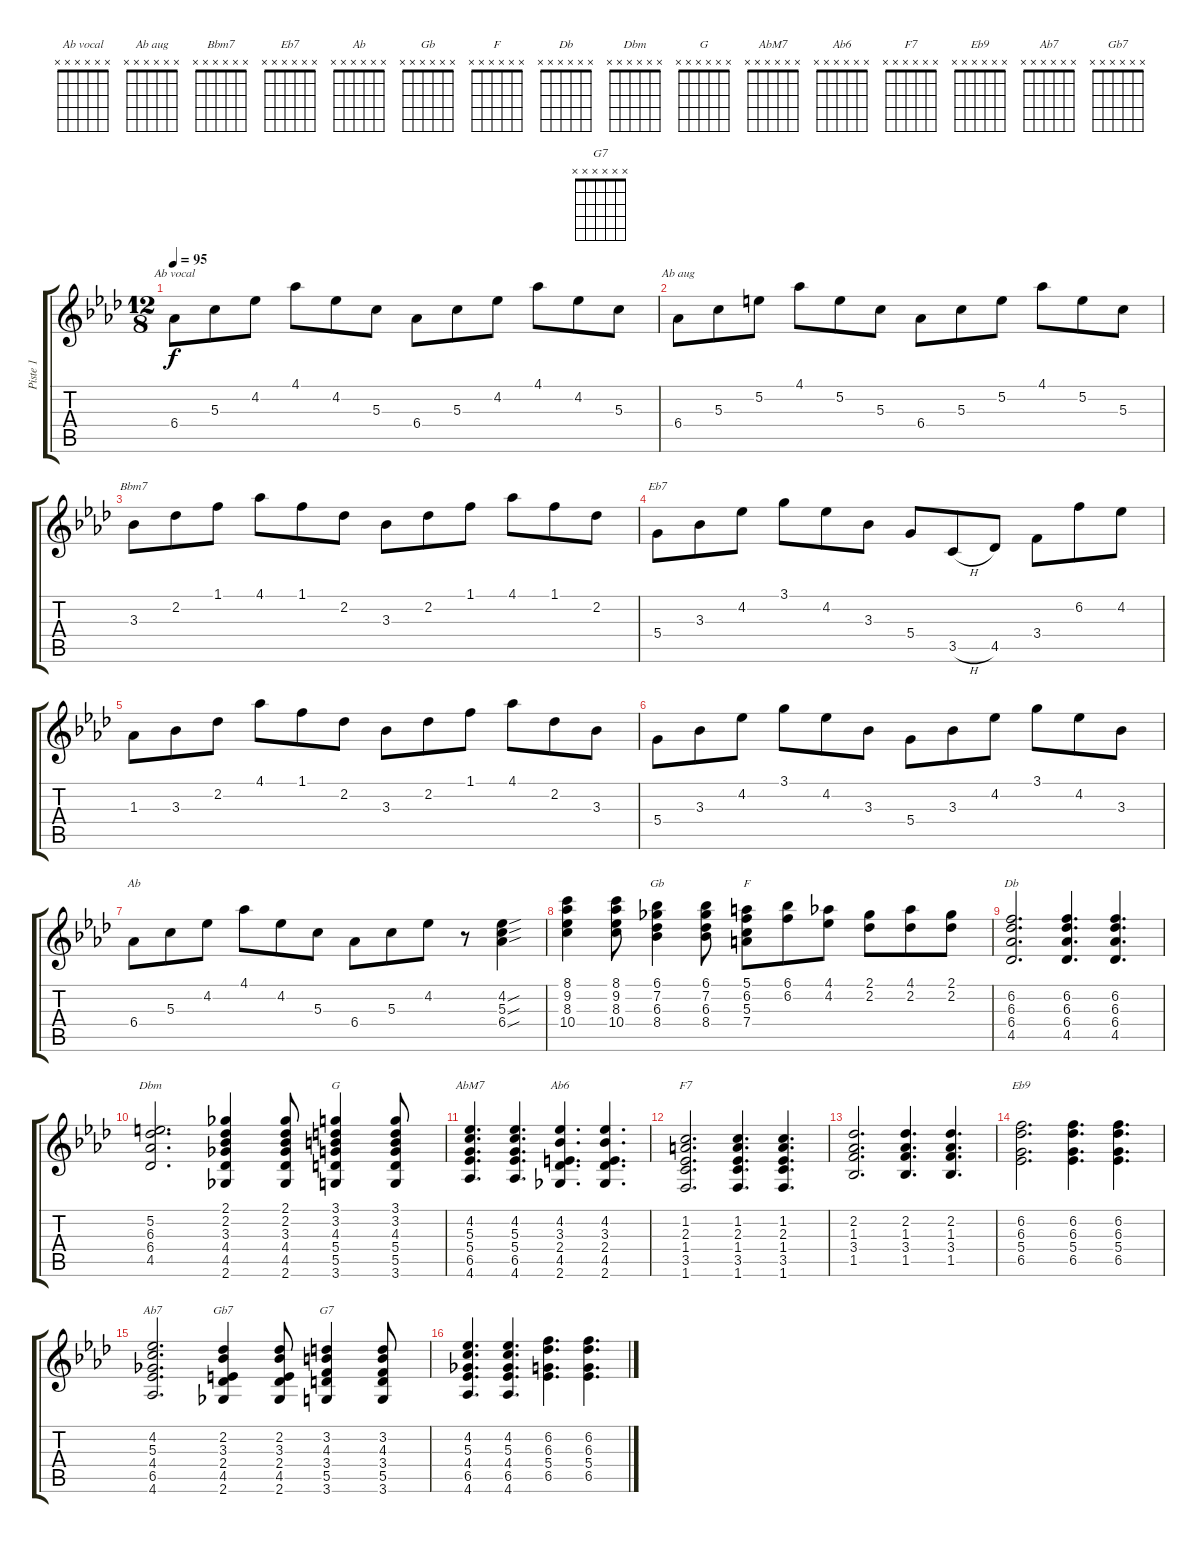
\track ("Piste 1" "Piste 1") {instrument electricguitarjazz}
\staff {score tabs}
\tuning (E4 B3 G3 D3 A2 E2) {hide}
\chord ("Ab vocal" x x x x x x)
\chord ("Ab aug" x x x x x x)
\chord ("Bbm7" x x x x x x)
\chord ("Eb7" x x x x x x)
\chord ("Ab " x x x x x x)
\chord ("Gb" x x x x x x)
\chord ("F" x x x x x x)
\chord ("Db" x x x x x x)
\chord ("Dbm" x x x x x x)
\chord ("G" x x x x x x)
\chord ("AbM7" x x x x x x)
\chord ("Ab6" x x x x x x)
\chord ("F7" x x x x x x)
\chord ("Eb9" x x x x x x)
\chord ("Ab7" x x x x x x)
\chord ("Gb7" x x x x x x)
\chord ("G7" x x x x x x)
\ts (12 8)
\tempo 95
\clef g2
\ks ab
6.4.8{ch "Ab vocal" dy f} 5.3.8 4.2.8 4.1.8 4.2.8 5.3.8 6.4.8 5.3.8 4.2.8 4.1.8 4.2.8 5.3.8 |
6.4.8{ch "Ab aug"} 5.3.8 5.2.8 4.1.8 5.2.8 5.3.8 6.4.8 5.3.8 5.2.8 4.1.8 5.2.8 5.3.8 |
3.3.8{ch "Bbm7"} 2.2.8 1.1.8 4.1.8 1.1.8 2.2.8 3.3.8 2.2.8 1.1.8 4.1.8 1.1.8 2.2.8 |
5.4.8{ch "Eb7"} 3.3.8 4.2.8 3.1.8 4.2.8 3.3.8 5.4.8 3.5{h}.8 4.5.8 3.4.8 6.2.8 4.2.8 |
1.3.8 3.3.8 2.2.8 4.1.8 1.1.8 2.2.8 3.3.8 2.2.8 1.1.8 4.1.8 2.2.8 3.3.8 |
5.4.8 3.3.8 4.2.8 3.1.8 4.2.8 3.3.8 5.4.8 3.3.8 4.2.8 3.1.8 4.2.8 3.3.8 |
6.4.8{ch "Ab "} 5.3.8 4.2.8 4.1.8 4.2.8 5.3.8 6.4.8 5.3.8 4.2.8 r.8 (4.2{sou} 5.3{sou} 6.4{sou}).4 |
(8.1 9.2 8.3 10.4).4 (8.1 9.2 8.3 10.4).8 (6.1 7.2 6.3 8.4).4{ch "Gb"} (6.1 7.2 6.3 8.4).8 (5.1 6.2 5.3 7.4).8{ch "F"} (6.1 6.2).8 (4.1 4.2).8 (2.1 2.2).8 (4.1 2.2).8 (2.1 2.2).8 |
(6.2 6.3 6.4 4.5).2{d ch "Db"} (6.2 6.3 6.4 4.5).4{d} (6.2 6.3 6.4 4.5).4{d} |
(5.2 6.3 6.4 4.5).2{d ch "Dbm"} (2.1 2.2 3.3 4.4 4.5 2.6).4 (2.1 2.2 3.3 4.4 4.5 2.6).8 (3.1 3.2 4.3 5.4 5.5 3.6).4{ch "G"} (3.1 3.2 4.3 5.4 5.5 3.6).8 |
(4.2 5.3 5.4 6.5 4.6).4{d ch "AbM7"} (4.2 5.3 5.4 6.5 4.6).4{d} (4.2 3.3 2.4 4.5 2.6).4{d ch "Ab6"} (4.2 3.3 2.4 4.5 2.6).4{d} |
(1.2 2.3 1.4 3.5 1.6).2{d ch "F7"} (1.2 2.3 1.4 3.5 1.6).4{d} (1.2 2.3 1.4 3.5 1.6).4{d} |
(2.2 1.3 3.4 1.5).2{d} (2.2 1.3 3.4 1.5).4{d} (2.2 1.3 3.4 1.5).4{d} |
(6.2 6.3 5.4 6.5).2{d ch "Eb9"} (6.2 6.3 5.4 6.5).4{d} (6.2 6.3 5.4 6.5).4{d} |
(4.2 5.3 4.4 6.5 4.6).2{d ch "Ab7"} (2.2 3.3 2.4 4.5 2.6).4{ch "Gb7"} (2.2 3.3 2.4 4.5 2.6).8 (3.2 4.3 3.4 5.5 3.6).4{ch "G7"} (3.2 4.3 3.4 5.5 3.6).8 |
(4.2 5.3 4.4 6.5 4.6).4{d} (4.2 5.3 4.4 6.5 4.6).4{d} (6.2 6.3 5.4 6.5).4{d} (6.2 6.3 5.4 6.5).4{d}
